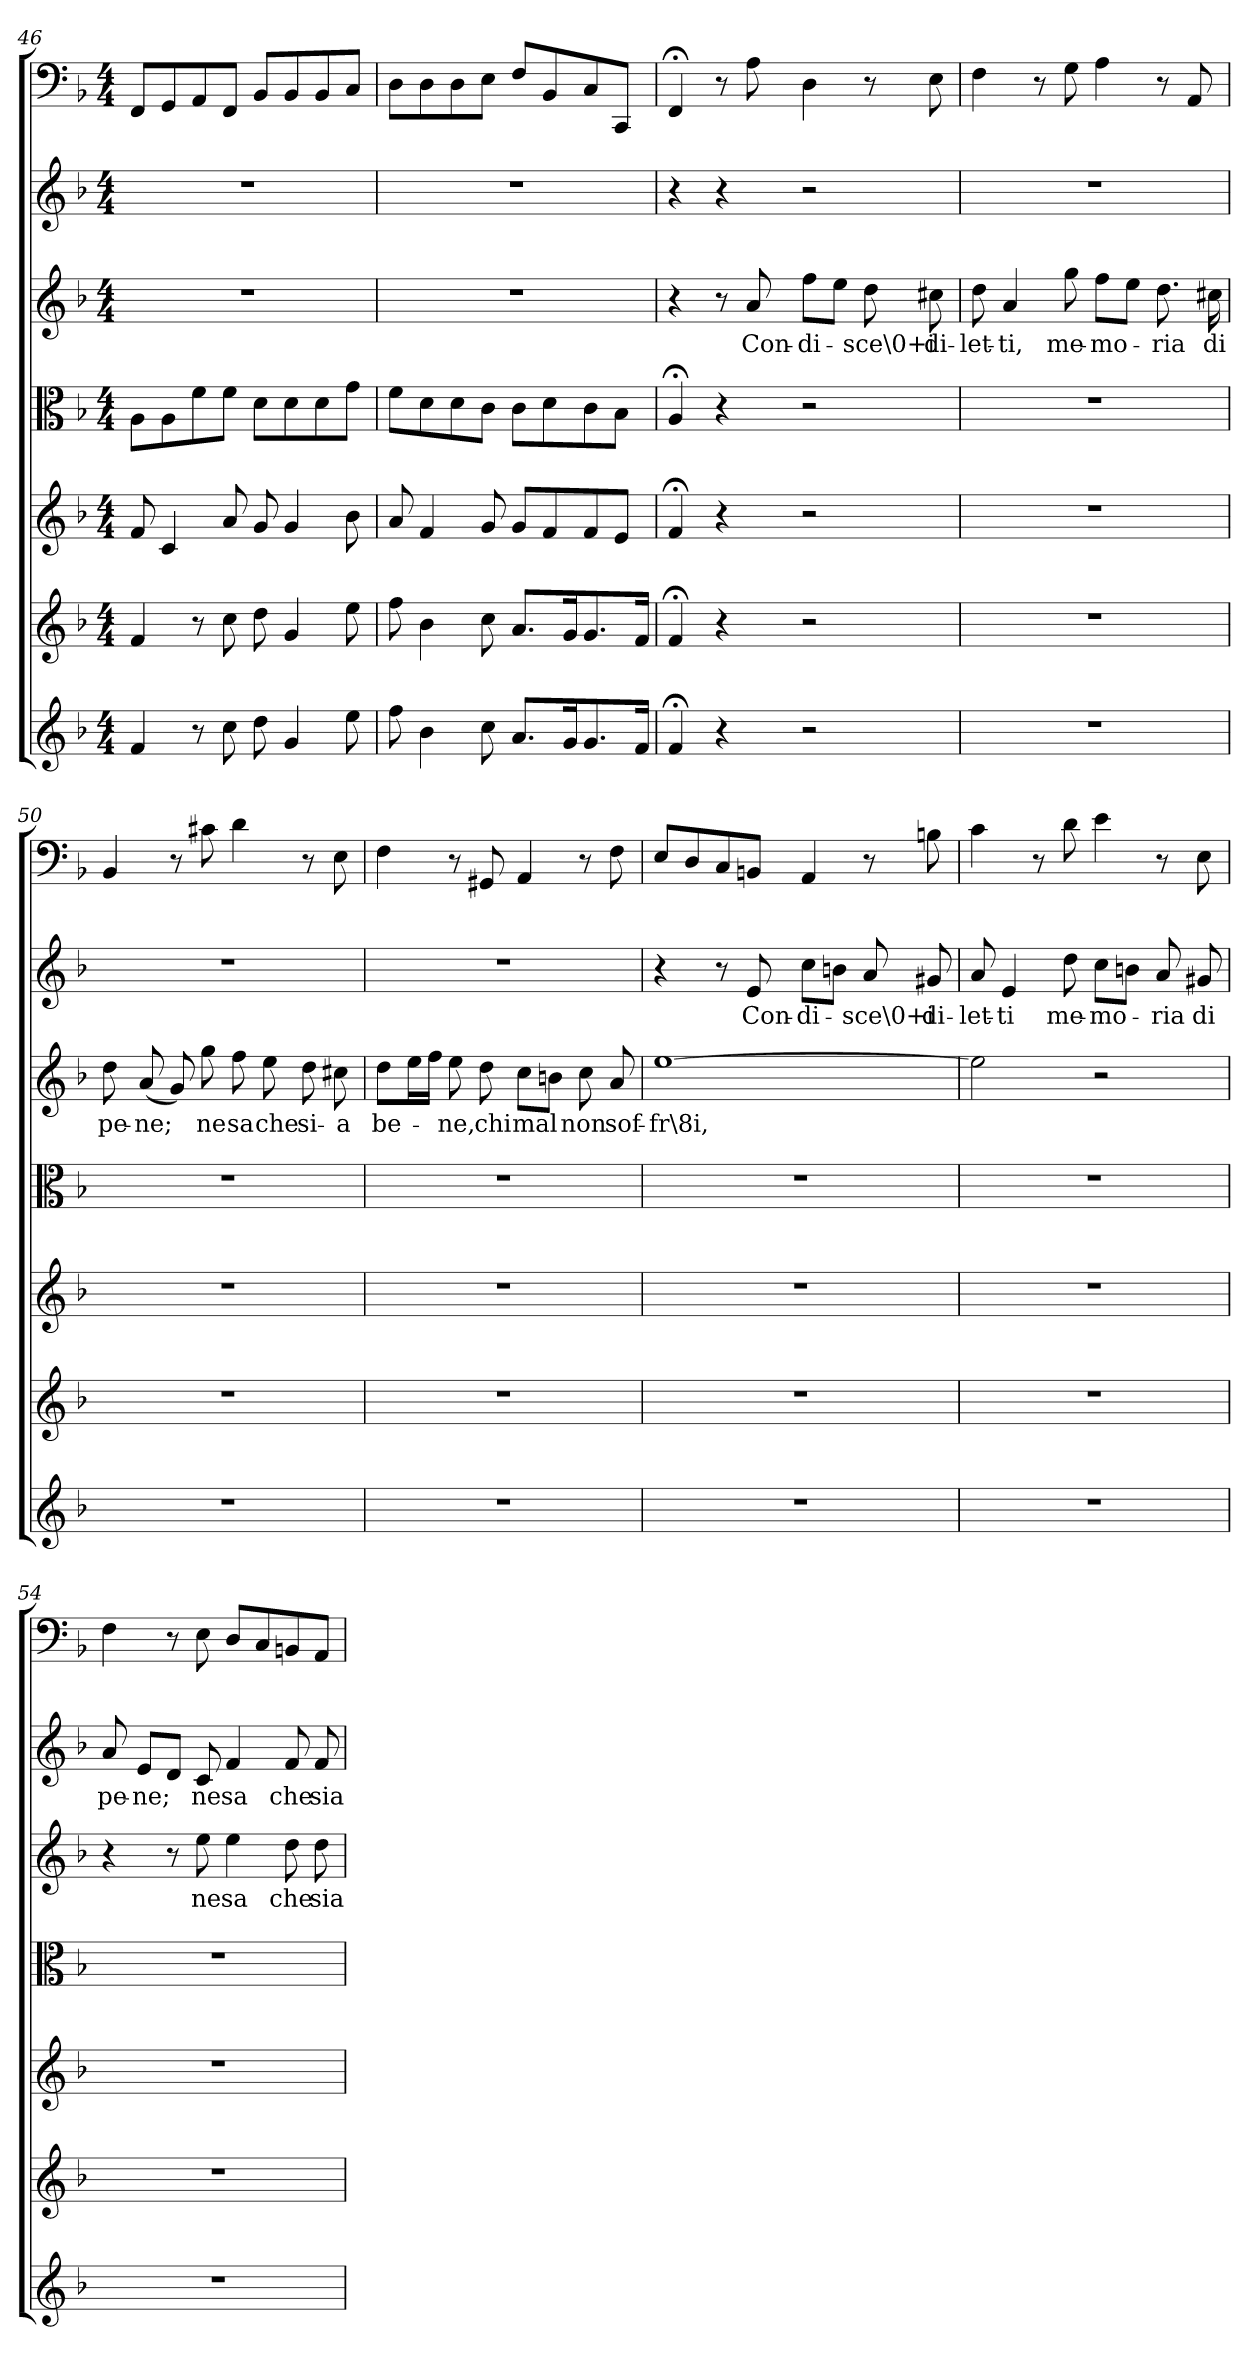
**kern	**kern	**kern	**kern	**kern	**text	**kern	**text	**kern
*part7	*part6	*part5	*part4	*part3	*part3	*part2	*part2	*part1
*staff7	*staff6	*staff5	*staff4	*staff3	*staff3	*staff2	*staff2	*staff1
*clefG2	*clefG2	*clefG2	*clefC3	*clefG2	*	*clefG2	*	*clefF4
*k[b-]	*k[b-]	*k[b-]	*k[b-]	*k[b-]	*	*k[b-]	*	*k[b-]
*F:	*F:	*F:	*F:	*F:	*	*F:	*	*F:
*M4/4	*M4/4	*M4/4	*M4/4	*M4/4	*	*M4/4	*	*M4/4
=46	=46	=46	=46	=46	=46	=46	=46	=46
4f/	4f/	8f/	8A\L	1r	.	1r	.	8FF/L
.	.	4c/	8A\	.	.	.	.	8GG/
8r	8r	.	8f\	.	.	.	.	8AA/
8cc\	8cc\	8a/	8f\J	.	.	.	.	8FF/J
8dd\	8dd\	8g/	8d\L	.	.	.	.	8BB-/L
4g/	4g/	4g/	8d\	.	.	.	.	8BB-/
.	.	.	8d\	.	.	.	.	8BB-/
8ee\	8ee\	8b-\	8g\J	.	.	.	.	8C/J
=47	=47	=47	=47	=47	=47	=47	=47	=47
8ff\	8ff\	8a/	8f\L	1r	.	1r	.	8D\L
4b-\	4b-\	4f/	8d\	.	.	.	.	8D\
.	.	.	8d\	.	.	.	.	8D\
8cc\	8cc\	8g/	8c\J	.	.	.	.	8E\J
8.a/L	8.a/L	8g/L	8c\L	.	.	.	.	8F/L
.	.	8f/	8d\	.	.	.	.	8BB-/
16g/K	16g/K	.	.	.	.	.	.	.
8.g/	8.g/	8f/	8c\	.	.	.	.	8C/
.	.	8e/J	8B-\J	.	.	.	.	8CC/J
16f/Jk	16f/Jk	.	.	.	.	.	.	.
=48	=48	=48	=48	=48	=48	=48	=48	=48
4f;</	4f;</	4f;</	4A;</	4r	.	4r	.	4FF;</
4r	4r	4r	4r	8r	.	4r	.	8r
.	.	.	.	8a/	Con-	.	.	8A\
2r	2r	2r	2r	8ff\L	-di-	2r	.	4D\
.	.	.	.	8ee\J	.	.	.	.
.	.	.	.	8dd\	-sce\0+i	.	.	8r
.	.	.	.	8cc#X\	di-	.	.	8E\
=49	=49	=49	=49	=49	=49	=49	=49	=49
1r	1r	1r	1r	8dd\	-let-	1r	.	4F\
.	.	.	.	4a/	-ti,	.	.	.
.	.	.	.	.	.	.	.	8r
.	.	.	.	8gg\	me-	.	.	8G\
.	.	.	.	8ff\L	-mo-	.	.	4A\
.	.	.	.	8ee\J	.	.	.	.
.	.	.	.	8.dd\	-ria	.	.	8r
.	.	.	.	.	.	.	.	8AA/
.	.	.	.	16cc#X\	di	.	.	.
=50	=50	=50	=50	=50	=50	=50	=50	=50
1r	1r	1r	1r	8dd\	pe-	1r	.	4BB-/
.	.	.	.	(8a/	-ne;	.	.	.
.	.	.	.	8g/)	.	.	.	8r
.	.	.	.	8gg\	ne	.	.	8c#X\
.	.	.	.	8ff\	sa	.	.	4d\
.	.	.	.	8ee\	che	.	.	.
.	.	.	.	8dd\	si-	.	.	8r
.	.	.	.	8cc#X\	-a	.	.	8E\
=51	=51	=51	=51	=51	=51	=51	=51	=51
1r	1r	1r	1r	8dd\L	be-	1r	.	4F\
.	.	.	.	16ee\L	.	.	.	.
.	.	.	.	16ff\JJ	.	.	.	.
.	.	.	.	8ee\	-ne,	.	.	8r
.	.	.	.	8dd\	chi	.	.	8GG#X/
.	.	.	.	8cc\L	mal	.	.	4AA/
.	.	.	.	8bn\J	.	.	.	.
.	.	.	.	8cc\	non	.	.	8r
.	.	.	.	8a/	sof-	.	.	8F\
=52	=52	=52	=52	=52	=52	=52	=52	=52
1r	1r	1r	1r	[1ee\	-fr\8i,	4r	.	8E/L
.	.	.	.	.	.	.	.	8D/
.	.	.	.	.	.	8r	.	8C/
.	.	.	.	.	.	8e/	Con-	8BBn/J
.	.	.	.	.	.	8cc\L	-di-	4AA/
.	.	.	.	.	.	8bn\J	.	.
.	.	.	.	.	.	8a/	-sce\0+i	8r
.	.	.	.	.	.	8g#X/	di-	8Bn\
=53	=53	=53	=53	=53	=53	=53	=53	=53
1r	1r	1r	1r	2ee\]	.	8a/	-let-	4c\
.	.	.	.	.	.	4e/	-ti	.
.	.	.	.	.	.	.	.	8r
.	.	.	.	.	.	8dd\	me-	8d\
.	.	.	.	2r	.	8cc\L	-mo-	4e\
.	.	.	.	.	.	8bn\J	.	.
.	.	.	.	.	.	8a/	-ria	8r
.	.	.	.	.	.	8g#X/	di	8E\
=54	=54	=54	=54	=54	=54	=54	=54	=54
1r	1r	1r	1r	4r	.	8a/	pe-	4F\
.	.	.	.	.	.	8e/L	-ne;	.
.	.	.	.	8r	.	8d/J	.	8r
.	.	.	.	8ee\	ne	8c/	ne	8E\
.	.	.	.	4ee\	sa	4f/	sa	8D/L
.	.	.	.	.	.	.	.	8C/
.	.	.	.	8dd\	che	8f/	che	8BBn/
.	.	.	.	8dd\	sia	8f/	sia	8AA/J
=	=	=	=	=	=	=	=	=
*-	*-	*-	*-	*-	*-	*-	*-	*-
